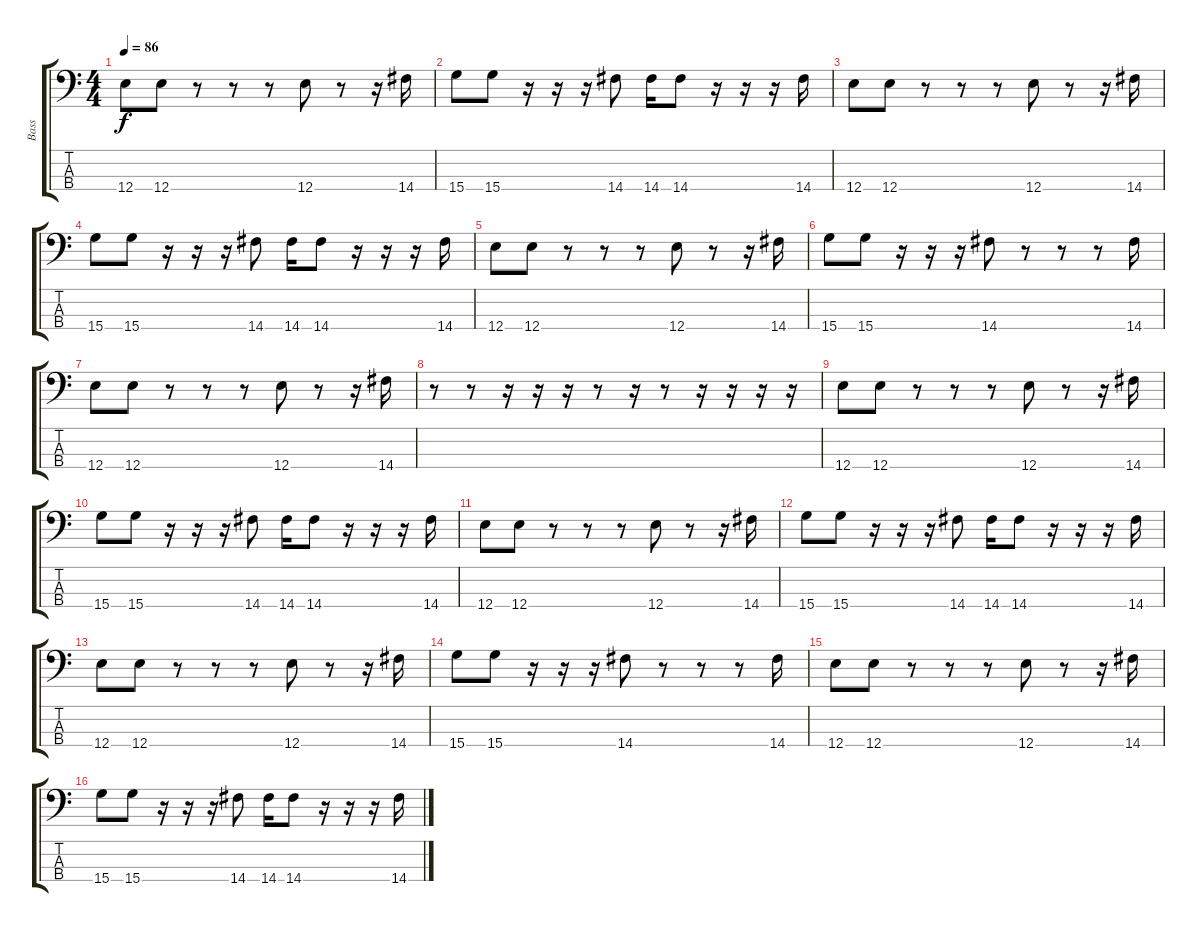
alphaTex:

\track ("Bass" "Bass") {instrument electricbassfinger}
\staff {score tabs}
\tuning (G2 D2 A1 E1) {hide}
\ts (4 4)
\tempo 86
\clef f4
\ks c
12.4.8{dy f} 12.4.8 r.8 r.8 r.8 12.4.8 r.8 r.16 14.4.16 |
15.4.8 15.4.8 r.16 r.16 r.16 14.4.8 14.4.16 14.4.8 r.16 r.16 r.16 14.4.16 |
12.4.8 12.4.8 r.8 r.8 r.8 12.4.8 r.8 r.16 14.4.16 |
15.4.8 15.4.8 r.16 r.16 r.16 14.4.8 14.4.16 14.4.8 r.16 r.16 r.16 14.4.16 |
12.4.8 12.4.8 r.8 r.8 r.8 12.4.8 r.8 r.16 14.4.16 |
15.4.8 15.4.8 r.16 r.16 r.16 14.4.8 r.8 r.8 r.8 14.4.16 |
12.4.8 12.4.8 r.8 r.8 r.8 12.4.8 r.8 r.16 14.4.16 |
r.8 r.8 r.16 r.16 r.16 r.8 r.16 r.8 r.16 r.16 r.16 r.16 |
12.4.8 12.4.8 r.8 r.8 r.8 12.4.8 r.8 r.16 14.4.16 |
15.4.8 15.4.8 r.16 r.16 r.16 14.4.8 14.4.16 14.4.8 r.16 r.16 r.16 14.4.16 |
12.4.8 12.4.8 r.8 r.8 r.8 12.4.8 r.8 r.16 14.4.16 |
15.4.8 15.4.8 r.16 r.16 r.16 14.4.8 14.4.16 14.4.8 r.16 r.16 r.16 14.4.16 |
12.4.8 12.4.8 r.8 r.8 r.8 12.4.8 r.8 r.16 14.4.16 |
15.4.8 15.4.8 r.16 r.16 r.16 14.4.8 r.8 r.8 r.8 14.4.16 |
12.4.8 12.4.8 r.8 r.8 r.8 12.4.8 r.8 r.16 14.4.16 |
15.4.8 15.4.8 r.16 r.16 r.16 14.4.8 14.4.16 14.4.8 r.16 r.16 r.16 14.4.16
